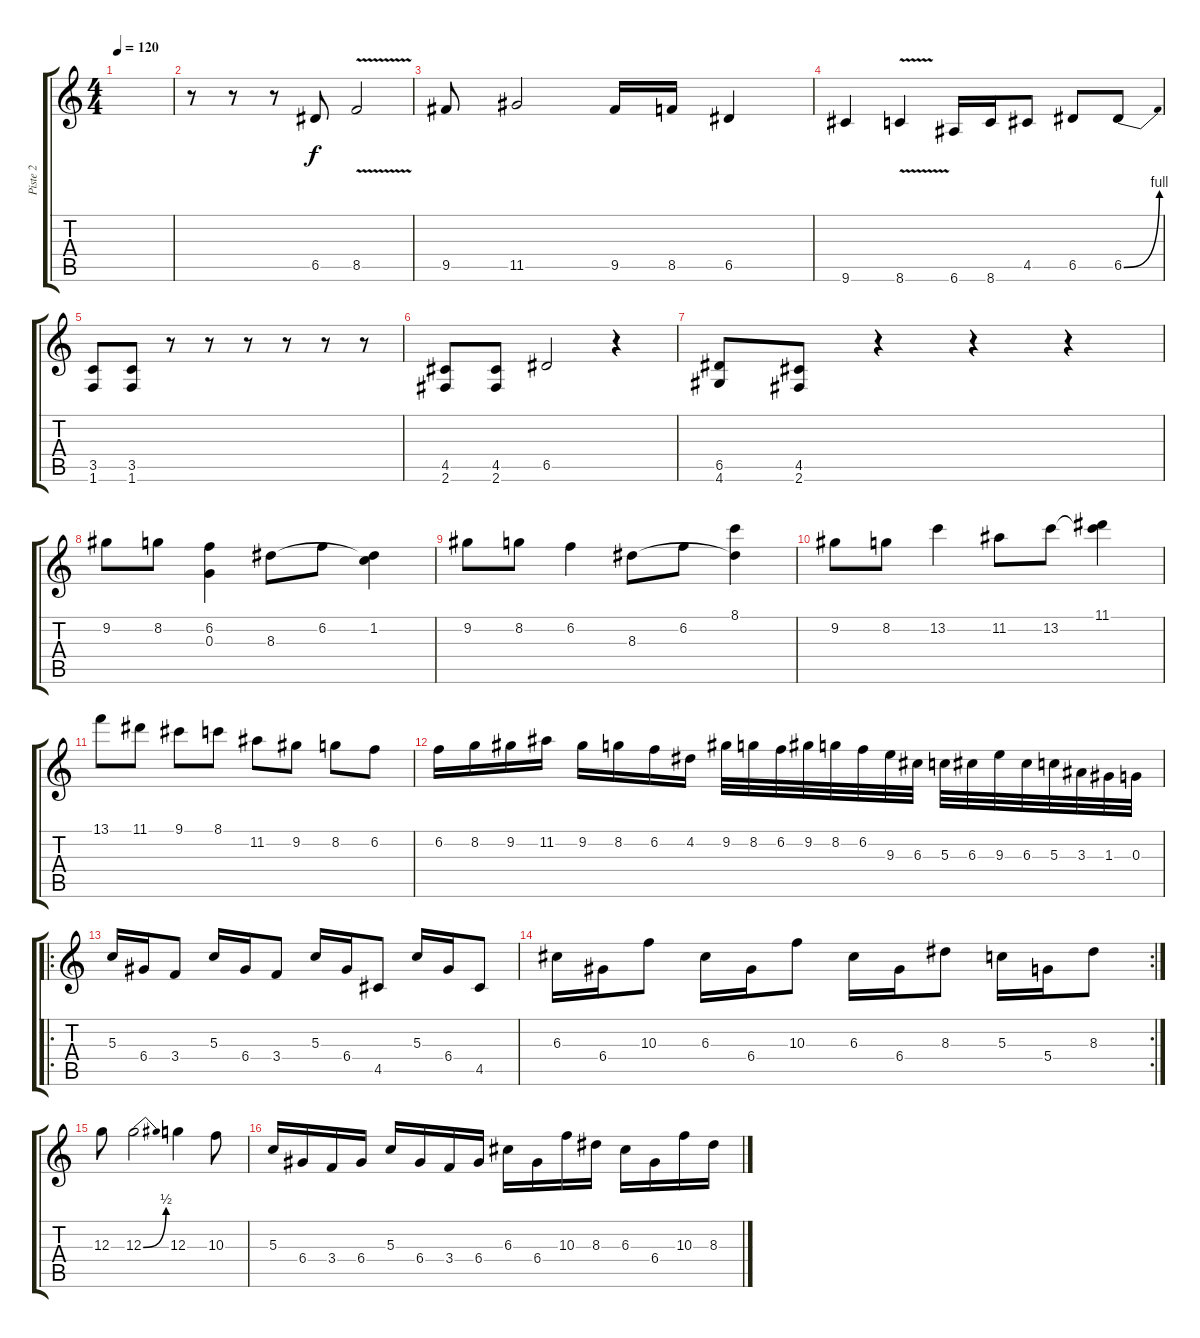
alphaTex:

\track ("Piste 2" "Piste 2") {instrument distortionguitar}
\staff {score tabs}
\tuning (E4 B3 G3 D3 A2 E2) {hide}
\ts (4 4)
\tempo 120
\clef g2
\ks c
|
r.8 r.8 r.8 6.5.8 8.5{v}.2 |
9.5.8 11.5.2 9.5.16 8.5.16 6.5.4 |
9.6.4 8.6{v}.4 6.6.16 8.6.16 4.5.8 6.5.8 6.5{be (bend 0 0 60 4)}.8 |
(3.5 1.6).8 (3.5 1.6).8 r.8 r.8 r.8 r.8 r.8 r.8 |
(4.5 2.6).8 (4.5 2.6).8 6.5.2 r.4 |
(6.5 4.6).8 (4.5 2.6).8 r.4 r.4 r.4 |
9.2.8 8.2.8 (6.2 0.3).4 8.3.8 6.2.8 (1.2 8.3{t}).4 |
9.2.8 8.2.8 6.2.4 8.3.8 6.2.8 (8.1 8.3{t}).4 |
9.2.8 8.2.8 13.2.4 11.2.8 13.2.8 (11.1 13.2{t}).4 |
13.1.8 11.1.8 9.1.8 8.1.8 11.2.8 9.2.8 8.2.8 6.2.8 |
6.2.16 8.2.16 9.2.16 11.2.16 9.2.16 8.2.16 6.2.16 4.2.16 9.2.32 8.2.32 6.2.32 9.2.32 8.2.32 6.2.32 9.3.32 6.3.32 5.3.32 6.3.32 9.3.32 6.3.32 5.3.32 3.3.32 1.3.32 0.3.32 |
\ro
5.3.16 6.4.16 3.4.8 5.3.16 6.4.16 3.4.8 5.3.16 6.4.16 4.5.8 5.3.16 6.4.16 4.5.8 |
\rc 2
6.3.16 6.4.16 10.3.8 6.3.16 6.4.16 10.3.8 6.3.16 6.4.16 8.3.8 5.3.16 5.4.16 8.3.8 |
12.3.8 12.3{be (bend 0 0 60 2)}.2 12.3.4 10.3.8 |
5.3.16 6.4.16 3.4.16 6.4.16 5.3.16 6.4.16 3.4.16 6.4.16 6.3.16 6.4.16 10.3.16 8.3.16 6.3.16 6.4.16 10.3.16 8.3.16
